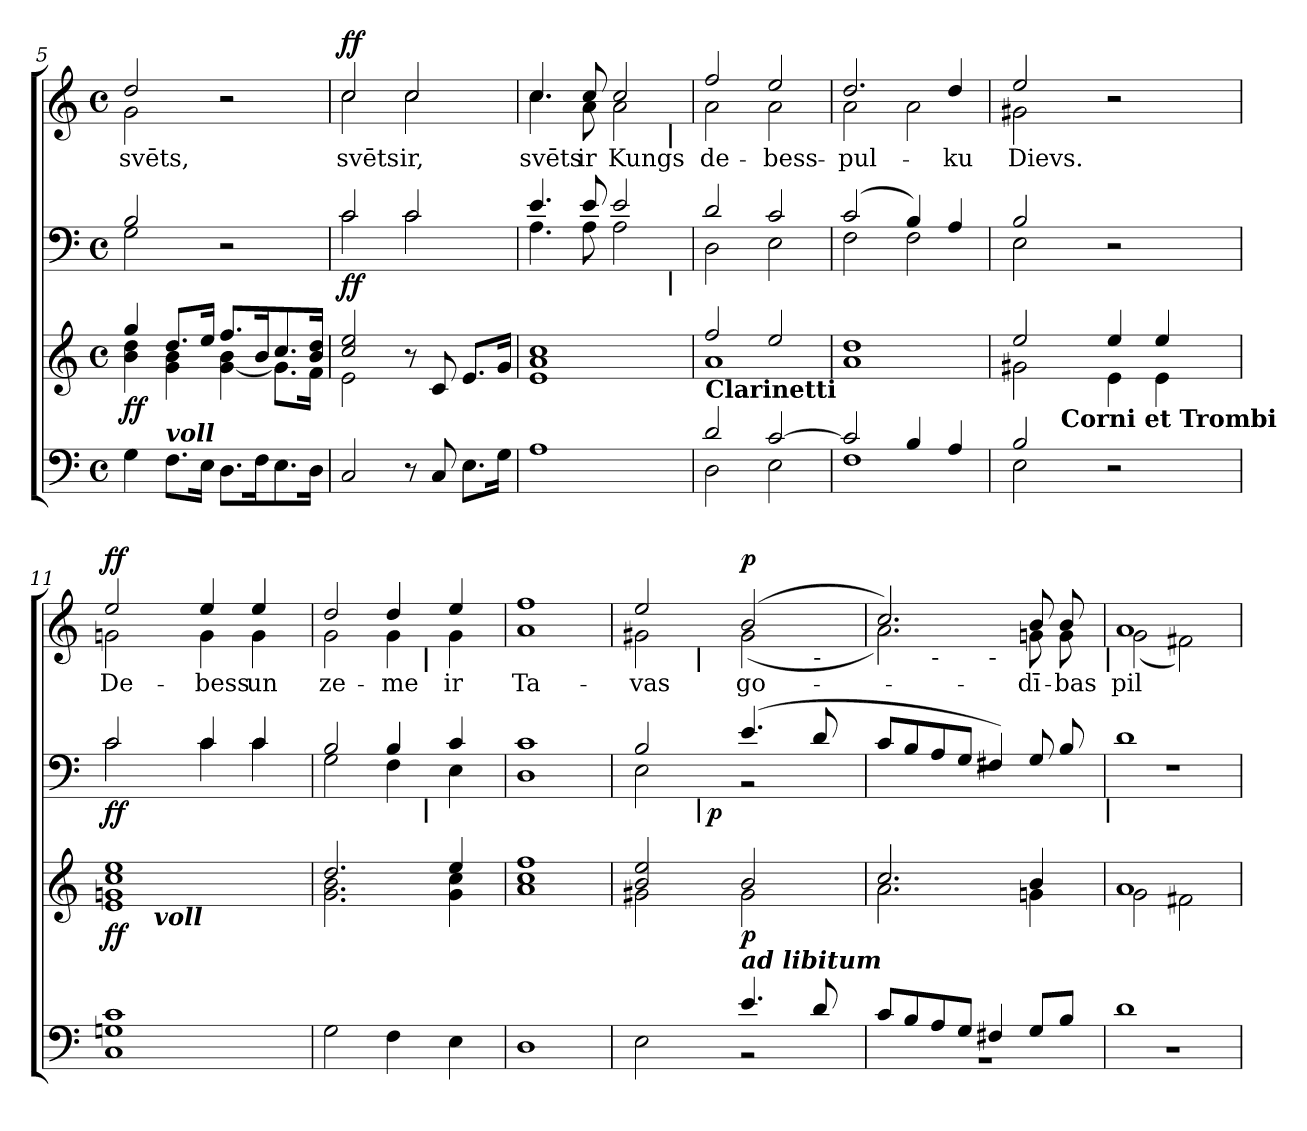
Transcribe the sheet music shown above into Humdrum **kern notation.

**kern	**kern	**dynam	**kern	**dynam	**kern	**text	**dynam
*part4	*part3	*part3	*part2	*part2	*part1	*part1	*part1
*staff4	*staff3	*staff3	*staff2	*staff2	*staff1	*staff1	*staff1
*clefF4	*clefG2	*	*clefF4	*	*clefG2	*	*
*k[]	*k[]	*	*k[]	*	*k[]	*	*
*C:	*C:	*	*C:	*	*C:	*	*
*M4/4	*M4/4	*	*M4/4	*	*M4/4	*	*
*met(c)	*met(c)	*	*met(c)	*	*met(c)	*	*
=5	=5	=5	=5	=5	=5	=5	=5
*	*^	*	*^	*	*	*	*
!	!	!	!	!	!	!	!	!LO:LY:b:color=#000000	!
*	*	*	*	*	*	*	*^	*	*
4Gi\	4ggi/	4bi\ 4ddi	ff	2Bi/	2Gi\	.	2ddi/	2gi\	svēts,	.
!LO:TX:a:Bi:t=voll	!	!	!	!	!	!	!	!	!	!
8.Fi\L	8.ddi/L	4gi\ 4bi	.	.	.	.	.	.	.	.
16Ei\Jk	16eei/Jk	.	.	.	.	.	.	.	.	.
8.Di\L	8.ffi/L	[4gi\ 4bi	.	2r	2ryy	.	2r	2ryy	.	.
16Fi\k	16bi/k	.	.	.	.	.	.	.	.	.
8.Ei\	8.cci/	8.gi\L]	.	.	.	.	.	.	.	.
16Di\Jk	16bi/ 16ddiJk	16fi\Jk	.	.	.	.	.	.	.	.
!!LO:LB:g=z	!!
=6	=6	=6	=6	=6	=6	=6	=6	=6	=6	=6
!	!	!	!	!	!	!	!	!	!LO:LY:b:color=#000000	!
2Ci/	2cci/ 2eei	2ei\	.	2ci/	2ci\	ff	2cci/	2cci\	svēts	ff
!	!	!	!	!	!	!	!	!	!LO:LY:b:color=#000000	!
8r	8r	2ryy	.	2ci/	2ci\	.	2cci/	2cci\	ir,	.
8Ci/	8ci/	.	.	.	.	.	.	.	.	.
8.Ei\L	8.ei/L	.	.	.	.	.	.	.	.	.
16Gi\Jk	16gi/Jk	.	.	.	.	.	.	.	.	.
*	*v	*v	*	*	*	*	*v	*v	*	*
=7	=7	=7	=7	=7	=7	=7	=7	=7
!	!	!	!	!	!	!	!LO:LY:b:color=#000000	!
*	*	*	*	*^	*	*^	*	*
*	*	*	*	*	*	*	*	*^	*	*
1Ai	1ei 1ai 1cci	.	4.ei/	4.Ai\	2..ryy	.	4.cci/	4.cci\	2..ryy	svēts	.
!	!	!	!	!	!	!	!	!	!	!LO:LY:b:color=#000000	!
.	.	.	8ei/	8Ai\	.	.	8cci/	8ai\	.	ir	.
!	!	!	!	!	!	!	!	!	!	!LO:LY:b:color=#000000	!
.	.	.	2ei/	2Ai\	.	.	2cci/	2ai\	.	Kungs	.
!	!	!	!	!	!	!	!	!	!LO:TX:b:B:t=|	!	!
!	!	!	!	!	!LO:TX:b:B:t=|	!	!	!	!	!	!
.	.	.	.	.	8ryy	.	.	.	8ryy	.	.
*	*	*	*	*v	*v	*	*	*	*	*	*
*	*	*	*	*	*	*v	*v	*v	*	*
=8	=8	=8	=8	=8	=8	=8	=8	=8
*^	*^	*	*	*	*	*	*	*
*	*	*	*	*	*	*^	*	*^	*	*
*	*	*	*	*	*	*	*	*	*	*^	*	*
!	!	!LO:TX:b:B:t=Clarinetti	!	!	!	!	!	!	!	!	!	!	!
!	!	!	!	!	!	!	!	!	!	!	!	!LO:LY:b:color=#000000	!
*	*	*	*	*	*	*v	*v	*	*	*	*	*	*
*	*	*	*	*	*	*	*	*	*v	*v	*	*
2di/	2Di\	2ffi/	1ai	.	2di/	2Di\	.	2ffi/	2ai\	de-	.
!	!	!	!	!	!	!	!	!	!	!LO:LY:b:color=#000000	!
[2ci/	2Ei\	2eei/	.	.	2ci/	2Ei\	.	2eei/	2ai\	-bess-	.
*	*	*v	*v	*	*	*	*	*	*	*	*
=9	=9	=9	=9	=9	=9	=9	=9	=9	=9	=9
!	!	!	!	!	!	!	!	!	!LO:LY:b:color=#000000	!
2ci/]	1Fi	1ai 1ddi	.	(2ci/	2Fi\	.	2.ddi/	2ai\	-pul-	.
4Bi/	.	.	.	4Bi/)	2Fi\	.	.	2ai\	.	.
!	!	!	!	!	!	!	!	!	!LO:LY:b:color=#000000	!
4Ai/	.	.	.	4Ai/	.	.	4ddi/	.	-ku	.
=10	=10	=10	=10	=10	=10	=10	=10	=10	=10	=10
*	*	*^	*	*	*	*	*	*	*	*
!	!	!	!	!	!	!	!	!	!	!LO:LY:b:color=#000000	!
*	*	*	*^	*	*	*	*	*	*	*	*
2Bi/	2Ei\	2eei/	2g#Xi\	4ryy	.	2Bi/	2Ei\	.	2eei/	2g#Xi\	Dievs.	.
.	.	.	.	128ryy	.	.	.	.	.	.	.	.
.	.	.	.	1024ryy	.	.	.	.	.	.	.	.
!	!	!	!	!LO:TX:b:B:t=Corni et Trombi	!	!	!	!	!	!	!	!
.	.	.	.	2ryy	.	.	.	.	.	.	.	.
2r	2ryy	4eei/	4ei\	.	.	2r	2ryy	.	2r	2ryy	.	.
.	.	4eei/	4ei\	.	.	.	.	.	.	.	.	.
.	.	.	.	8ryy	.	.	.	.	.	.	.	.
.	.	.	.	16ryy	.	.	.	.	.	.	.	.
.	.	.	.	32ryy	.	.	.	.	.	.	.	.
.	.	.	.	64ryy	.	.	.	.	.	.	.	.
.	.	.	.	256..ryy	.	.	.	.	.	.	.	.
*v	*v	*	*	*	*	*	*	*	*	*	*	*
*	*v	*v	*v	*	*	*	*	*	*	*	*
!!LO:LB:g=z	!!
=11	=11	=11	=11	=11	=11	=11	=11	=11	=11
*^	*^	*	*	*	*	*	*	*	*
*	*	*	*^	*	*	*	*	*	*	*	*
!	!	!	!	!	!	!	!	!	!	!	!LO:LY:b:color=#000000	!
*v	*v	*	*	*	*	*	*	*	*	*	*	*
*	*	*v	*v	*	*	*	*	*	*	*	*
1Ci 1Gni 1ci	1ei 1gni 1cci 1eei	8ryy	ff	2ci/	2ci\	ff	2eei/	2gni\	De-	ff
.	.	16ryy	.	.	.	.	.	.	.	.
.	.	256.ryy	.	.	.	.	.	.	.	.
!	!	!LO:TX:b:Bi:t=voll	!	!	!	!	!	!	!	!
.	.	2ryy	.	.	.	.	.	.	.	.
!	!	!	!	!	!	!	!	!	!LO:LY:b:color=#000000	!
.	.	.	.	4ci/	4ci\	.	4eei/	4gi\	-bess	.
.	.	4ryy	.	.	.	.	.	.	.	.
!	!	!	!	!	!	!	!	!	!LO:LY:b:color=#000000	!
.	.	.	.	4ci/	4ci\	.	4eei/	4gi\	un	.
.	.	32ryy	.	.	.	.	.	.	.	.
.	.	64ryy	.	.	.	.	.	.	.	.
.	.	128ryy	.	.	.	.	.	.	.	.
.	.	512ryy	.	.	.	.	.	.	.	.
*	*	*	*	*	*	*	*v	*v	*	*
=12	=12	=12	=12	=12	=12	=12	=12	=12	=12
*	*	*	*	*	*	*	*^	*	*
!	!	!	!	!	!	!	!	!	!LO:LY:b:color=#000000	!
*	*	*	*	*	*^	*	*	*^	*	*
2Gi\	2.ddi/	2.gi\ 2.bi	.	2Bi/	2Gi\	2ryy	.	2ddi/	2gi\	2ryy	ze-	.
!	!	!	!	!	!	!	!	!	!	!	!LO:LY:b:color=#000000	!
4Fi\	.	.	.	4Bi/	4Fi\	16ryy	.	4ddi/	4gi\	16ryy	-me	.
.	.	.	.	.	.	32...ryy	.	.	.	32...ryy	.	.
!	!	!	!	!	!	!	!	!	!	!LO:TX:b:B:t=|	!	!
!	!	!	!	!	!	!LO:TX:b:B:t=|	!	!	!	!	!	!
.	.	.	.	.	.	4ryy	.	.	.	4ryy	.	.
!	!	!	!	!	!	!	!	!	!	!	!LO:LY:b:color=#000000	!
4Ei\	4eei/	4gi\ 4cci	.	4ci/	4Ei\	.	.	4eei/	4gi\	.	ir	.
.	.	.	.	.	.	8ryy	.	.	.	8ryy	.	.
.	.	.	.	.	.	256ryy	.	.	.	256ryy	.	.
*	*v	*v	*	*	*	*	*	*v	*v	*v	*	*
*	*	*	*v	*v	*v	*	*	*	*
=13	=13	=13	=13	=13	=13	=13	=13
*	*^	*	*^	*	*^	*	*
*	*	*	*	*	*^	*	*	*^	*	*
!	!	!	!	!	!	!	!	!	!	!	!LO:LY:b:color=#000000	!
*	*v	*v	*	*	*	*	*	*v	*v	*v	*	*
*	*	*	*v	*v	*v	*	*	*	*
1Di	1ai 1cci 1ffi	.	1Di 1ci	.	1ai 1ffi	Ta-	.
=14	=14	=14	=14	=14	=14	=14	=14
*^	*^	*	*^	*	*	*	*
!	!	!	!	!	!	!	!	!	!LO:LY:b:color=#000000	!
*	*	*	*	*	*^	*	*	*^	*	*
*	*	*	*	*	*	*	*^	*	*	*^	*	*
*	*	*	*	*	*	*	*	*	*	*	*	*^	*	*
2Ei\	2ryy	2bi/ 2eei	2g#Xi\	.	2Bi/	2Ei\	4ryy	4ryy	.	2eei/	2g#Xi\	4ryy	2..ryy	-vas	.
.	.	.	.	.	.	.	16ryy	32ryy	.	.	.	32ryy	.	.	.
.	.	.	.	.	.	.	.	128..ryy	.	.	.	128..ryy	.	.	.
!	!	!	!	!	!	!	!	!	!	!	!	!LO:TX:b:B:t=|	!	!	!
!	!	!	!	!	!	!	!	!LO:TX:b:B:t=|	!	!	!	!	!	!	!
.	.	.	.	.	.	.	.	2ryy	.	.	.	2ryy	.	.	.
.	.	.	.	.	.	.	256..ryy	.	.	.	.	.	.	.	.
.	.	.	.	.	.	.	2ryy	.	p	.	.	.	.	.	.
!	!	!LO:TX:b:Bi:t=ad libitum	!	!	!	!	!	!	!	!	!	!	!	!	!
!	!	!	!	!	!	!	!	!	!	!	!	!	!	!LO:LY:b:color=#000000	!
4.ei/	2r	2bi/	2g#i\	p	(4.ei/	2r	.	.	.	(2bi/	(2g#i\	.	.	go-	p
.	.	.	.	.	.	.	.	8ryy	.	.	.	8ryy	.	.	.
.	.	.	.	.	.	.	8ryy	.	.	.	.	.	.	.	.
!	!	!	!	!	!	!	!	!	!	!	!	!	!LO:TX:b:t=-	!	!
8di/	.	.	.	.	8di/	.	.	.	.	.	.	.	8ryy	.	.
.	.	.	.	.	.	.	.	16ryy	.	.	.	16ryy	.	.	.
.	.	.	.	.	.	.	32ryy	.	.	.	.	.	.	.	.
.	.	.	.	.	.	.	64ryy	.	.	.	.	.	.	.	.
.	.	.	.	.	.	.	.	64ryy	.	.	.	64ryy	.	.	.
.	.	.	.	.	.	.	128ryy	.	.	.	.	.	.	.	.
.	.	.	.	.	.	.	.	512ryy	.	.	.	512ryy	.	.	.
.	.	.	.	.	.	.	1024ryy	.	.	.	.	.	.	.	.
*	*	*	*	*	*	*	*v	*v	*	*	*	*	*	*	*
=15	=15	=15	=15	=15	=15	=15	=15	=15	=15	=15	=15	=15	=15	=15
*	*	*	*	*	*	*	*	*	*	*	*	*^	*	*
8ci/L	1r	2.cci/	2.ai\	.	8ci/L	1r	2ryy	.	2.cci/)	2.ai\)	4ryy	2ryy	2ryy	.	.
8Bi/	.	.	.	.	8Bi/	.	.	.	.	.	.	.	.	.	.
!	!	!	!	!	!	!	!	!	!	!	!LO:TX:b:t=-	!	!	!	!
8Ai/	.	.	.	.	8Ai/	.	.	.	.	.	2.ryy	.	.	.	.
8Gi/J	.	.	.	.	8Gi/J	.	.	.	.	.	.	.	.	.	.
!	!	!	!	!	!	!	!	!	!	!	!	!LO:TX:b:t=-	!	!	!
4F#Xi/	.	.	.	.	4F#Xi/)	.	4ryy	.	.	.	.	2ryy	4ryy	.	.
!	!	!	!	!	!	!	!	!	!	!	!	!	!	!LO:LY:b:color=#000000	!
8Gi/L	.	4bi/	4gni\	.	8Gi/	.	8ryy	.	8bi/	8gni\	.	.	8ryy	-dī-	.
!	!	!	!	!	!	!	!	!	!	!	!	!	!	!LO:LY:b:color=#000000	!
8Bi/J	.	.	.	.	8Bi/	.	16ryy	.	8bi/	8gi\	.	.	16ryy	-bas	.
.	.	.	.	.	.	.	32ryy	.	.	.	.	.	32ryy	.	.
.	.	.	.	.	.	.	64ryy	.	.	.	.	.	64ryy	.	.
.	.	.	.	.	.	.	128...ryy	.	.	.	.	.	128...ryy	.	.
!	!	!	!	!	!	!	!	!	!	!	!	!	!LO:TX:b:B:t=|	!	!
!	!	!	!	!	!	!	!LO:TX:b:B:t=|	!	!	!	!	!	!	!	!
.	.	.	.	.	.	.	1024ryy	.	.	.	.	.	1024ryy	.	.
*	*	*	*	*	*	*v	*v	*	*	*	*	*	*	*	*
*	*	*	*	*	*	*	*	*v	*v	*v	*v	*v	*	*
=16	=16	=16	=16	=16	=16	=16	=16	=16	=16	=16
*	*	*	*	*	*	*^	*	*^	*	*
*	*	*	*	*	*	*	*	*	*	*^	*	*
*	*	*	*	*	*	*	*	*	*	*	*^	*	*
*	*	*	*	*	*	*	*	*	*	*	*	*^	*	*
!	!	!	!	!	!	!	!	!	!	!	!	!	!	!LO:LY:b:color=#000000	!
*	*	*	*	*	*	*v	*v	*	*	*	*	*	*	*	*
*	*	*	*	*	*	*	*	*	*v	*v	*v	*v	*	*
1di	1r	1ai	2gi\	.	1di	1r	.	1ai	(2gi\	pil-	.
.	.	.	2f#Xi\	.	.	.	.	.	2f#Xi\)	.	.
*v	*v	*	*	*	*v	*v	*	*v	*v	*	*
*	*v	*v	*	*	*	*	*	*
=	=	=	=	=	=	=	=
*-	*-	*-	*-	*-	*-	*-	*-
